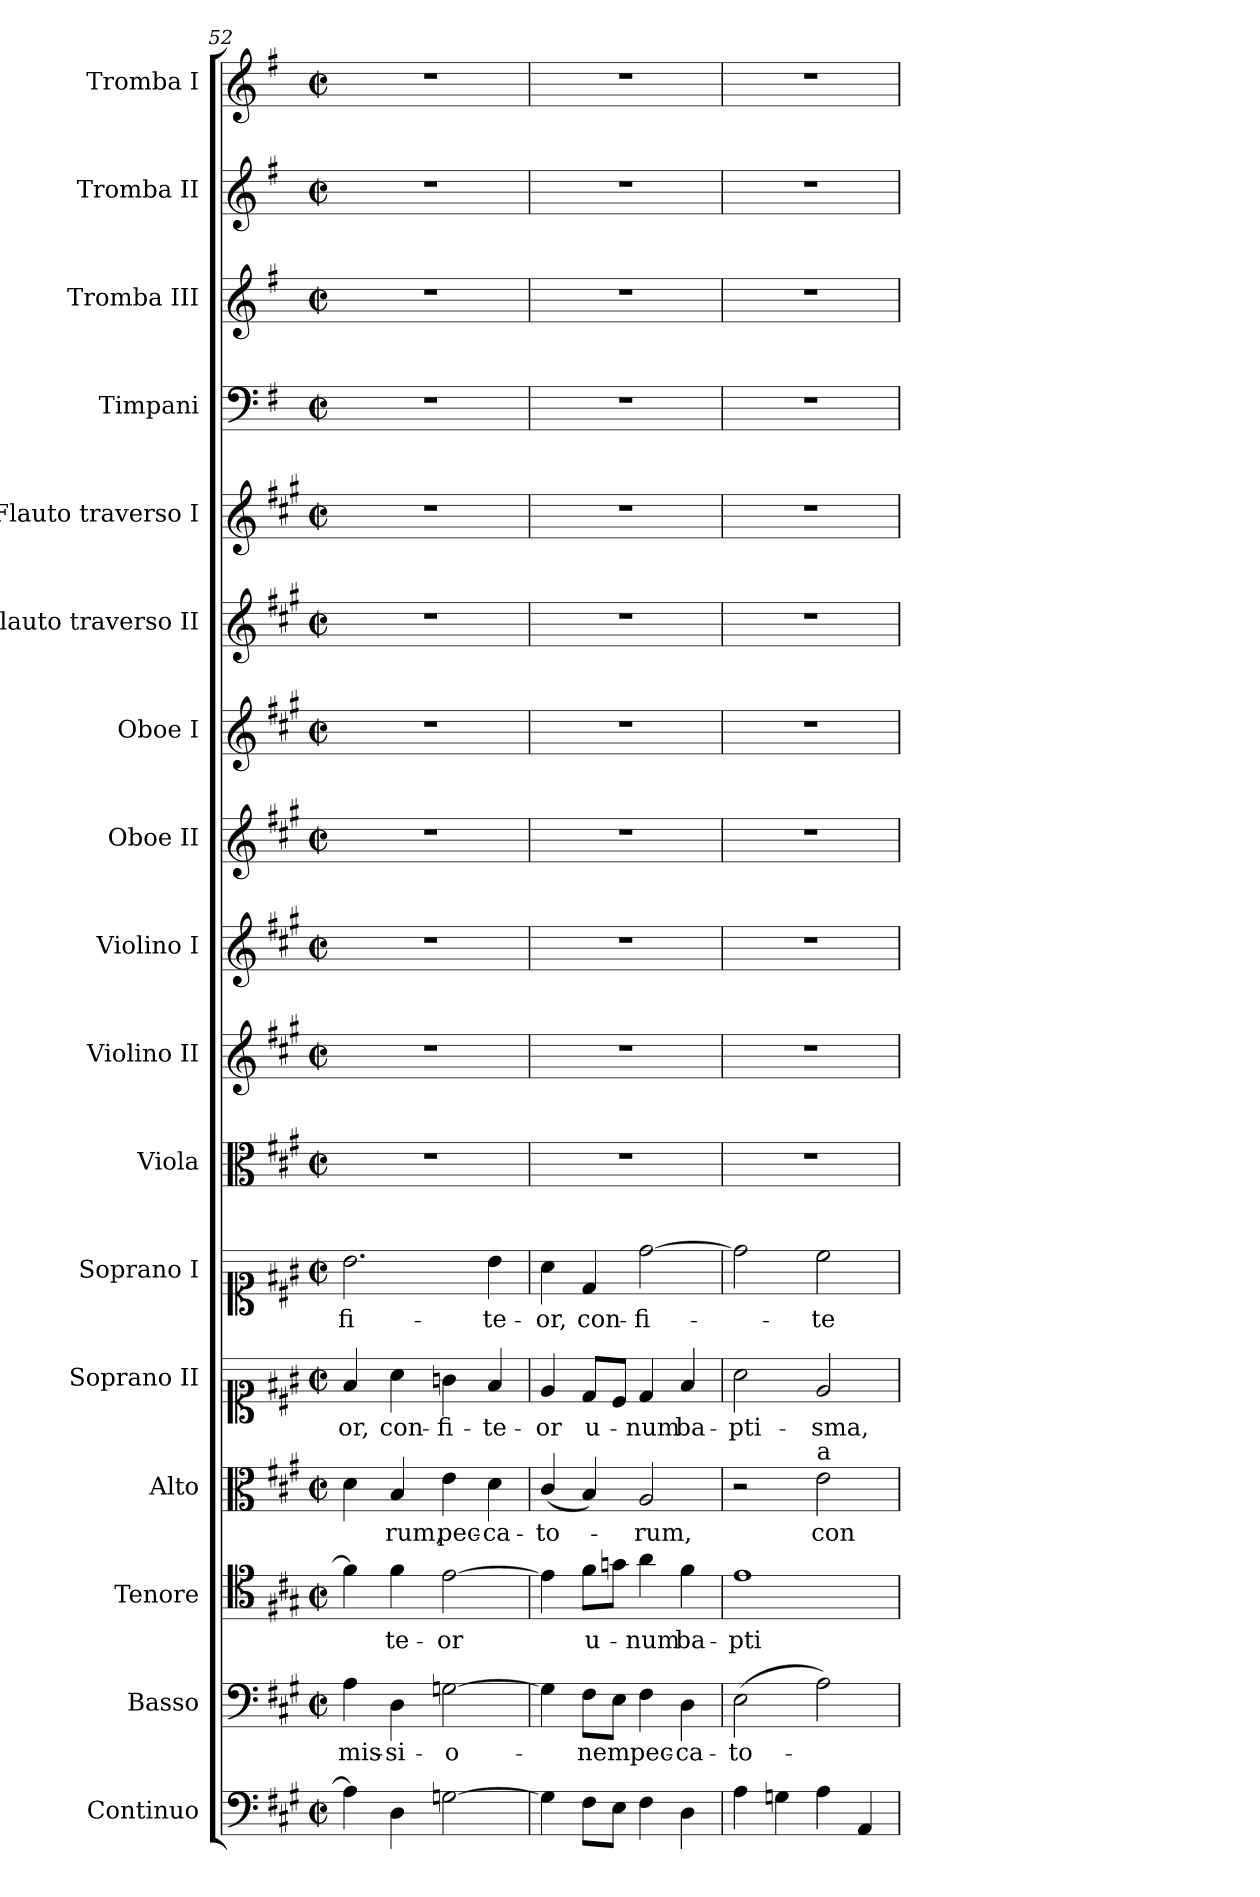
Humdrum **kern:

**kern	**kern	**text	**kern	**text	**kern	**text	**kern	**text	**kern	**text	**kern	**kern	**kern	**kern	**kern	**kern	**kern	**kern	**kern	**kern	**kern
*part17	*part16	*part16	*part15	*part15	*part14	*part14	*part13	*part13	*part12	*part12	*part11	*part10	*part9	*part8	*part7	*part6	*part5	*part4	*part3	*part2	*part1
*staff17	*staff16	*staff16	*staff15	*staff15	*staff14	*staff14	*staff13	*staff13	*staff12	*staff12	*staff11	*staff10	*staff9	*staff8	*staff7	*staff6	*staff5	*staff4	*staff3	*staff2	*staff1
*I"Continuo	*I"Basso	*	*I"Tenore	*	*I"Alto	*	*I"Soprano II	*	*I"Soprano I	*	*I"Viola	*I"Violino II	*I"Violino I	*I"Oboe II	*I"Oboe I	*I"Flauto traverso II	*I"Flauto traverso I	*I"Timpani	*I"Tromba III	*I"Tromba II	*I"Tromba I
*I'Cont.	*I'B.	*	*I'T.	*	*I'A.	*	*I'S. II	*	*I'S. I	*	*I'Vla.	*I'Vln. II	*I'Vln. I	*I'Ob. II	*I'Ob. I	*I'Fl. trv. II	*I'Fl. trv. I	*I'Timp.	*I'Tr. III	*I'Tr. II	*I'Tr. I
*clefF4	*clefF4	*	*clefC4	*	*clefC3	*	*clefC1	*	*clefC1	*	*clefC3	*clefG2	*clefG2	*clefG2	*clefG2	*clefG2	*clefG2	*clefF4	*clefG2	*clefG2	*clefG2
*	*	*	*	*	*	*	*	*	*	*	*	*	*	*	*	*	*	*ITrd-1c-2	*ITrd-1c-2	*ITrd-1c-2	*ITrd-1c-2
*k[f#c#g#]	*k[f#c#g#]	*	*k[f#c#g#]	*	*k[f#c#g#]	*	*k[f#c#g#]	*	*k[f#c#g#]	*	*k[f#c#g#]	*k[f#c#g#]	*k[f#c#g#]	*k[f#c#g#]	*k[f#c#g#]	*k[f#c#g#]	*k[f#c#g#]	*k[f#c#g#]	*k[f#c#g#]	*k[f#c#g#]	*k[f#c#g#]
*M2/2	*M2/2	*	*M2/2	*	*M2/2	*	*M2/2	*	*M2/2	*	*M2/2	*M2/2	*M2/2	*M2/2	*M2/2	*M2/2	*M2/2	*M2/2	*M2/2	*M2/2	*M2/2
*met(c|)	*met(c|)	*	*met(c|)	*	*met(c|)	*	*met(c|)	*	*met(c|)	*	*met(c|)	*met(c|)	*met(c|)	*met(c|)	*met(c|)	*met(c|)	*met(c|)	*met(c|)	*met(c|)	*met(c|)	*met(c|)
=52	=52	=52	=52	=52	=52	=52	=52	=52	=52	=52	=52	=52	=52	=52	=52	=52	=52	=52	=52	=52	=52
4A\]	4A\	-mis-	4f#\]	.	4d\	.	4f#/	-or,	2.b\	-fi-	1r	1r	1r	1r	1r	1r	1r	1r	1r	1r	1r
4D\	4D\	-si-	4f#\	-te-	4B/	-rum,	4a\	con-	.	.	.	.	.	.	.	.	.	.	.	.	.
[2Gn\	[2Gn\	-o-	[2e\	-or	4e\	pec-	4gn\	-fi-	.	.	.	.	.	.	.	.	.	.	.	.	.
.	.	.	.	.	4d\	-ca-	4f#/	-te-	4b\	-te-	.	.	.	.	.	.	.	.	.	.	.
=53	=53	=53	=53	=53	=53	=53	=53	=53	=53	=53	=53	=53	=53	=53	=53	=53	=53	=53	=53	=53	=53
4G\]	4G\]	.	4e\]	.	(4c#/	-to-	4e/	-or	4a\	-or,	1r	1r	1r	1r	1r	1r	1r	1r	1r	1r	1r
8F#\L	8F#\L	-nem	8f#\L	u-	4B/)	.	8d/L	u-	4d/	con-	.	.	.	.	.	.	.	.	.	.	.
8E\J	8E\J	.	8gn\J	.	.	.	8c#/J	.	.	.	.	.	.	.	.	.	.	.	.	.	.
4F#\	4F#\	pec-	4a\	-num	2A/	-rum,	4d/	-num	[2dd\	-fi-	.	.	.	.	.	.	.	.	.	.	.
4D\	4D\	-ca-	4f#\	ba-	.	.	4f#/	ba-	.	.	.	.	.	.	.	.	.	.	.	.	.
=54	=54	=54	=54	=54	=54	=54	=54	=54	=54	=54	=54	=54	=54	=54	=54	=54	=54	=54	=54	=54	=54
4A\	(2E\	-to-	1e	-pti-	2r	.	2a\	-pti-	2dd\]	.	1r	1r	1r	1r	1r	1r	1r	1r	1r	1r	1r
4Gn\	.	.	.	.	.	.	.	.	.	.	.	.	.	.	.	.	.	.	.	.	.
!	!	!	!	!	!LO:TX:a:t=a	!	!	!	!	!	!	!	!	!	!	!	!	!	!	!	!
4A\	2A\)	.	.	.	2e\	con-	2e/	-sma,	2cc#\	-te-	.	.	.	.	.	.	.	.	.	.	.
4AA/	.	.	.	.	.	.	.	.	.	.	.	.	.	.	.	.	.	.	.	.	.
=	=	=	=	=	=	=	=	=	=	=	=	=	=	=	=	=	=	=	=	=	=
*-	*-	*-	*-	*-	*-	*-	*-	*-	*-	*-	*-	*-	*-	*-	*-	*-	*-	*-	*-	*-	*-
